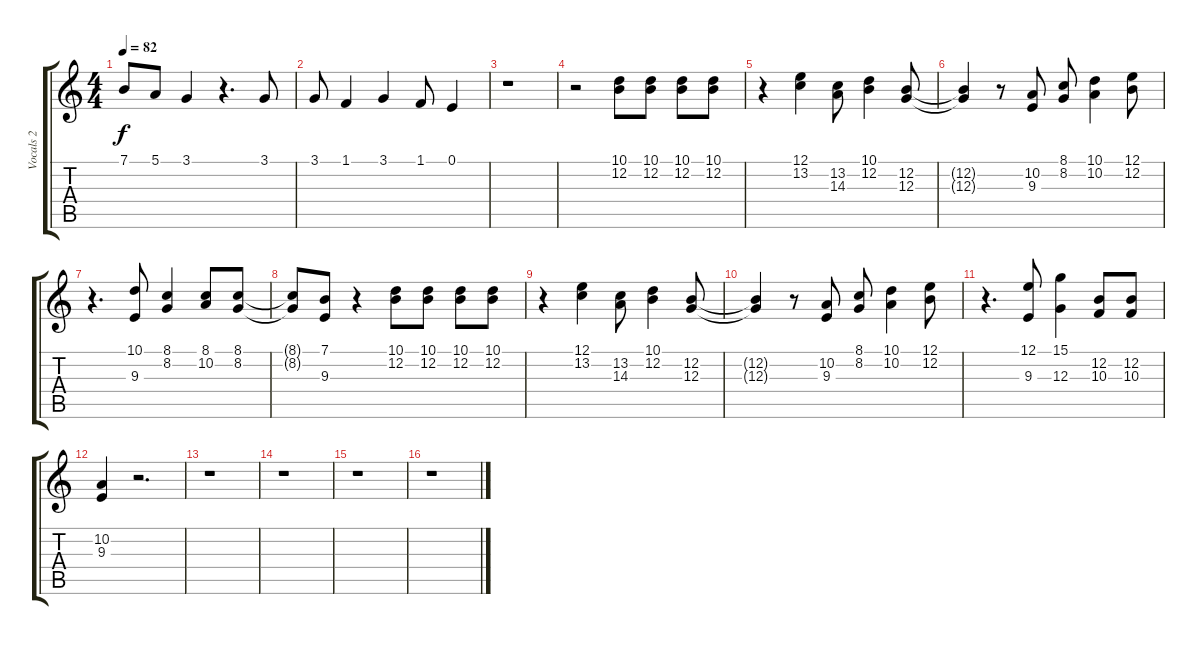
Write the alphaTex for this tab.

\track ("Vocals 2" "Vocals 2") {instrument pad2warm}
\staff {score tabs}
\tuning (E4 B3 G3 D3 A2 E2) {hide}
\ts (4 4)
\tempo 82
\clef g2
\ks c
7.1{t}.8{dy f} 5.1.8 3.1.4 r.4{d} 3.1.8 |
3.1.8 1.1.4 3.1.4 1.1.8 0.1.4 |
r.1 |
r.2 (10.1 12.2).8 (10.1 12.2).8 (10.1 12.2).8 (10.1 12.2).8 |
r.4 (12.1 13.2).4 (13.2 14.3).8 (10.1 12.2).4 (12.2 12.3).8 |
(12.2{t} 12.3{t}).4 r.8 (10.2 9.3).8 (8.1 8.2).8 (10.1 10.2).4 (12.1 12.2).8 |
r.4{d} (10.1 9.3).8 (8.1 8.2).4 (8.1 10.2).8 (8.1 8.2).8 |
(8.1{t} 8.2{t}).8 (7.1 9.3).8 r.4 (10.1 12.2).8 (10.1 12.2).8 (10.1 12.2).8 (10.1 12.2).8 |
r.4 (12.1 13.2).4 (13.2 14.3).8 (10.1 12.2).4 (12.2 12.3).8 |
(12.2{t} 12.3{t}).4 r.8 (10.2 9.3).8 (8.1 8.2).8 (10.1 10.2).4 (12.1 12.2).8 |
r.4{d} (12.1 9.3).8 (15.1 12.3).4 (12.2 10.3).8 (12.2 10.3).8 |
(10.2 9.3).4 r.2{d} |
r.1 |
r.1 |
r.1 |
r.1
